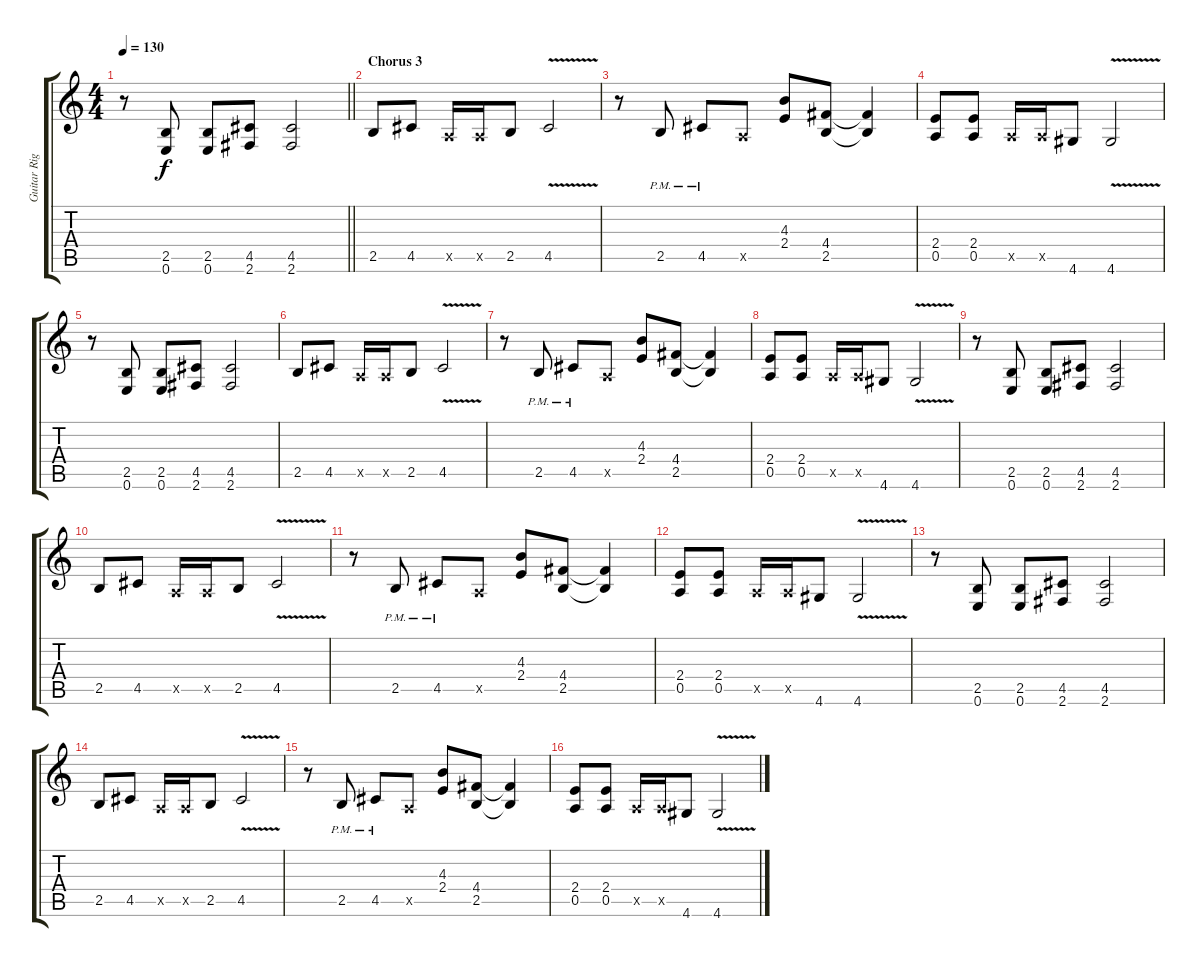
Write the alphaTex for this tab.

\track ("Guitar Right" "Guitar Rig") {instrument overdrivenguitar}
\staff {score tabs}
\tuning (E4 B3 G3 D3 A2 E2) {hide}
\ts (4 4)
\tempo 130
\clef g2
\barLineRight lightlight
\ks c
r.8{dy f} (2.5 0.6).8 (2.5 0.6).8 (4.5 2.6).8 (4.5 2.6).2 |
\section ("" "Chorus 3")
2.5.8 4.5.8 0.5{x}.16 0.5{x}.16 2.5.8 4.5{v}.2 |
r.8 2.5{pm}.8 4.5{pm}.8 0.5{x}.8 (4.3 2.4).8 (4.4 2.5).8 (4.4{t} 2.5{t}).4 |
(2.4 0.5).8 (2.4 0.5).8 0.5{x}.16 0.5{x}.16 4.6.8 4.6{v}.2 |
r.8 (2.5 0.6).8 (2.5 0.6).8 (4.5 2.6).8 (4.5 2.6).2 |
2.5.8 4.5.8 0.5{x}.16 0.5{x}.16 2.5.8 4.5{v}.2 |
r.8 2.5{pm}.8 4.5{pm}.8 0.5{x}.8 (4.3 2.4).8 (4.4 2.5).8 (4.4{t} 2.5{t}).4 |
(2.4 0.5).8 (2.4 0.5).8 0.5{x}.16 0.5{x}.16 4.6.8 4.6{v}.2 |
r.8 (2.5 0.6).8 (2.5 0.6).8 (4.5 2.6).8 (4.5 2.6).2 |
2.5.8 4.5.8 0.5{x}.16 0.5{x}.16 2.5.8 4.5{v}.2 |
r.8 2.5{pm}.8 4.5{pm}.8 0.5{x}.8 (4.3 2.4).8 (4.4 2.5).8 (4.4{t} 2.5{t}).4 |
(2.4 0.5).8 (2.4 0.5).8 0.5{x}.16 0.5{x}.16 4.6.8 4.6{v}.2 |
r.8 (2.5 0.6).8 (2.5 0.6).8 (4.5 2.6).8 (4.5 2.6).2 |
2.5.8 4.5.8 0.5{x}.16 0.5{x}.16 2.5.8 4.5{v}.2 |
r.8 2.5{pm}.8 4.5{pm}.8 0.5{x}.8 (4.3 2.4).8 (4.4 2.5).8 (4.4{t} 2.5{t}).4 |
(2.4 0.5).8 (2.4 0.5).8 0.5{x}.16 0.5{x}.16 4.6.8 4.6{v}.2
